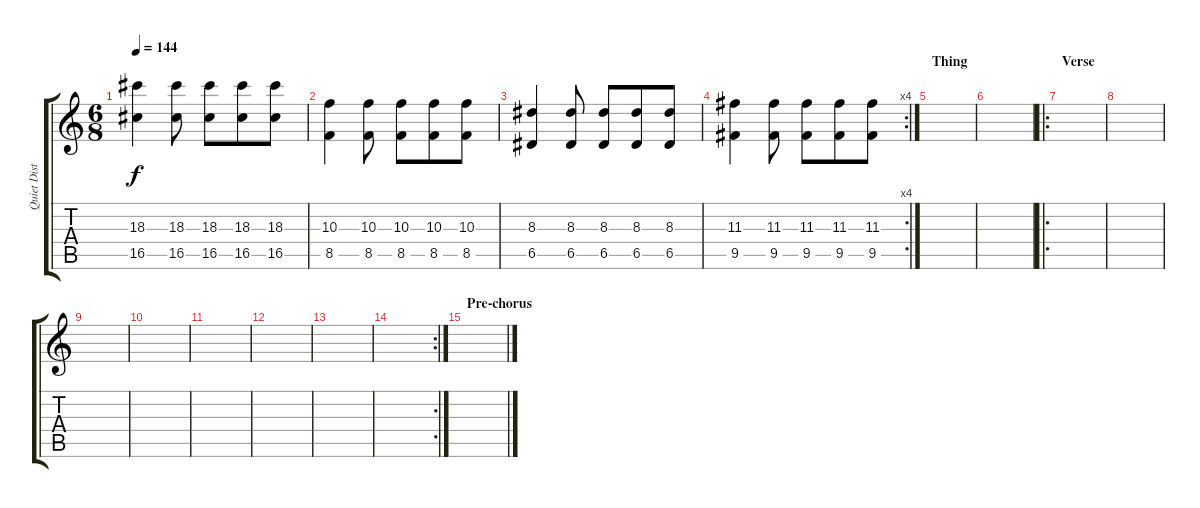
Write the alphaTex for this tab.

\track ("Quiet Distortion Guitar" "Quiet Dist") {instrument overdrivenguitar}
\staff {score tabs}
\tuning (E4 B3 G3 D3 A2 E2) {hide}
\ts (6 8)
\tempo 144
\clef g2
\ks c
(18.3 16.5).4{dy f} (18.3 16.5).8 (18.3 16.5).8 (18.3 16.5).8 (18.3 16.5).8 |
(10.3 8.5).4 (10.3 8.5).8 (10.3 8.5).8 (10.3 8.5).8 (10.3 8.5).8 |
(8.3 6.5).4 (8.3 6.5).8 (8.3 6.5).8 (8.3 6.5).8 (8.3 6.5).8 |
\rc 4
(11.3 9.5).4 (11.3 9.5).8 (11.3 9.5).8 (11.3 9.5).8 (11.3 9.5).8 |
\section ("" "Thing")
|
|
\ro
\section ("" "Verse")
|
|
|
|
|
|
|
\rc 2
|
\section ("" "Pre-chorus")
